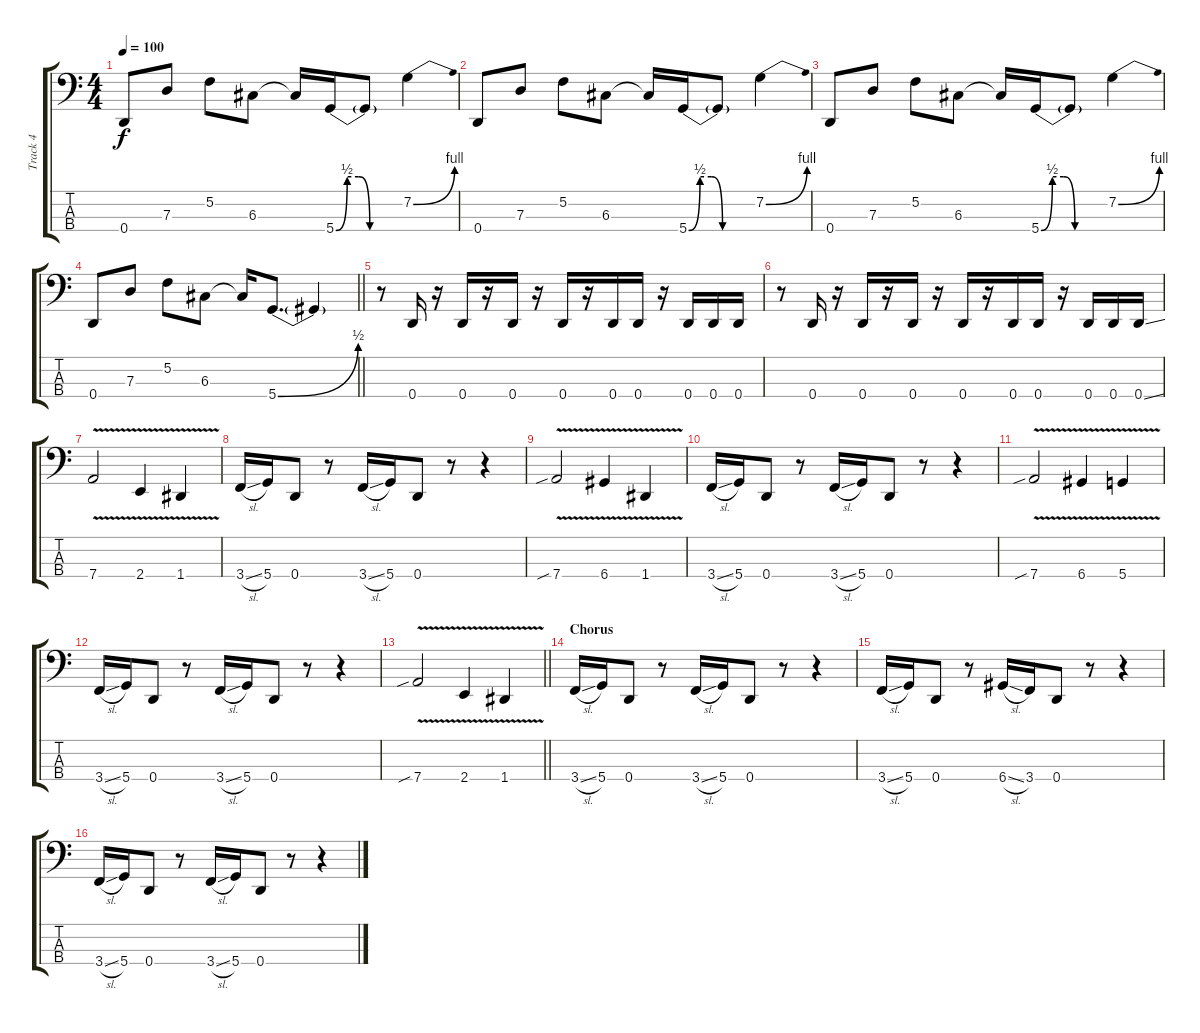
\track ("Track 4" "Track 4") {instrument electricbasspick}
\staff {score tabs}
\tuning (F2 C2 G1 D1) {hide}
\ts (4 4)
\section ("" "")
\tempo 100
\clef f4
\ks c
0.4.8{dy f} 7.3.8 5.2.8 6.3.8 6.3{t}.16 5.4{be (custom 0 0 10 2 20 2 30 0 60 0)}.16 5.4{t}.8 7.2{be (bend 0 0 60 4)}.4 |
0.4.8 7.3.8 5.2.8 6.3.8 6.3{t}.16 5.4{be (custom 0 0 10 2 20 2 30 0 60 0)}.16 5.4{t}.8 7.2{be (bend 0 0 60 4)}.4 |
0.4.8 7.3.8 5.2.8 6.3.8 6.3{t}.16 5.4{be (custom 0 0 10 2 20 2 30 0 60 0)}.16 5.4{t}.8 7.2{be (bend 0 0 60 4)}.4 |
\barLineRight lightlight
0.4.8 7.3.8 5.2.8 6.3.8 6.3{t}.16 5.4{be (bend 0 0 60 2)}.8{d} 5.4{t}.4 |
r.8 0.4.16 r.16 0.4.16 r.16 0.4.16 r.16 0.4.16 r.16 0.4.16 0.4.16 r.16 0.4.16 0.4.16 0.4.16 |
r.8 0.4.16 r.16 0.4.16 r.16 0.4.16 r.16 0.4.16 r.16 0.4.16 0.4.16 r.16 0.4.16 0.4.16 0.4{ss}.16 |
7.4{v}.2 2.4{v}.4 1.4{v}.4 |
3.4{sl}.16 5.4.16 0.4.8 r.8 3.4{sl}.16 5.4.16{beam merge} 0.4.8 r.8 r.4 |
7.4{v sib}.2 6.4{v}.4 1.4{v}.4 |
3.4{sl}.16 5.4.16 0.4.8 r.8 3.4{sl}.16 5.4.16{beam merge} 0.4.8 r.8 r.4 |
7.4{v sib}.2 6.4{v}.4 5.4{v}.4 |
3.4{sl}.16 5.4.16 0.4.8 r.8 3.4{sl}.16 5.4.16{beam merge} 0.4.8 r.8 r.4 |
\barLineRight lightlight
7.4{v sib}.2 2.4{v}.4 1.4{v}.4 |
\section ("" "Chorus")
3.4{sl}.16 5.4.16 0.4.8 r.8 3.4{sl}.16 5.4.16{beam merge} 0.4.8 r.8 r.4 |
3.4{sl}.16 5.4.16 0.4.8 r.8 6.4{sl}.16 3.4.16{beam merge} 0.4.8 r.8 r.4 |
3.4{sl}.16 5.4.16 0.4.8 r.8 3.4{sl}.16 5.4.16{beam merge} 0.4.8 r.8 r.4
